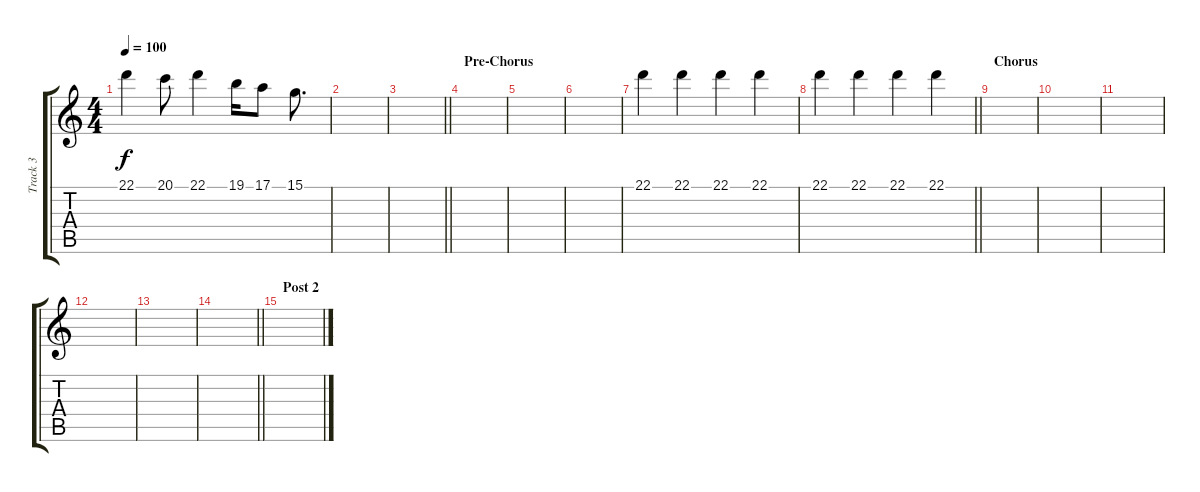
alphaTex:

\track ("Track 3" "Track 3") {instrument acousticgrandpiano}
\staff {score tabs}
\tuning (E4 B3 G3 D3 A2 E2) {hide}
\ts (4 4)
\tempo 100
\clef g2
\ks c
22.1.4{dy f} 20.1.8 22.1.4 19.1.16 17.1.8 15.1.8{d} |
|
\barLineRight lightlight
|
\section ("" "Pre-Chorus")
|
|
|
22.1.4 22.1.4 22.1.4 22.1.4 |
\barLineRight lightlight
22.1.4 22.1.4 22.1.4 22.1.4 |
\section ("" "Chorus")
|
|
|
|
|
\barLineRight lightlight
|
\section ("" "Post 2")
